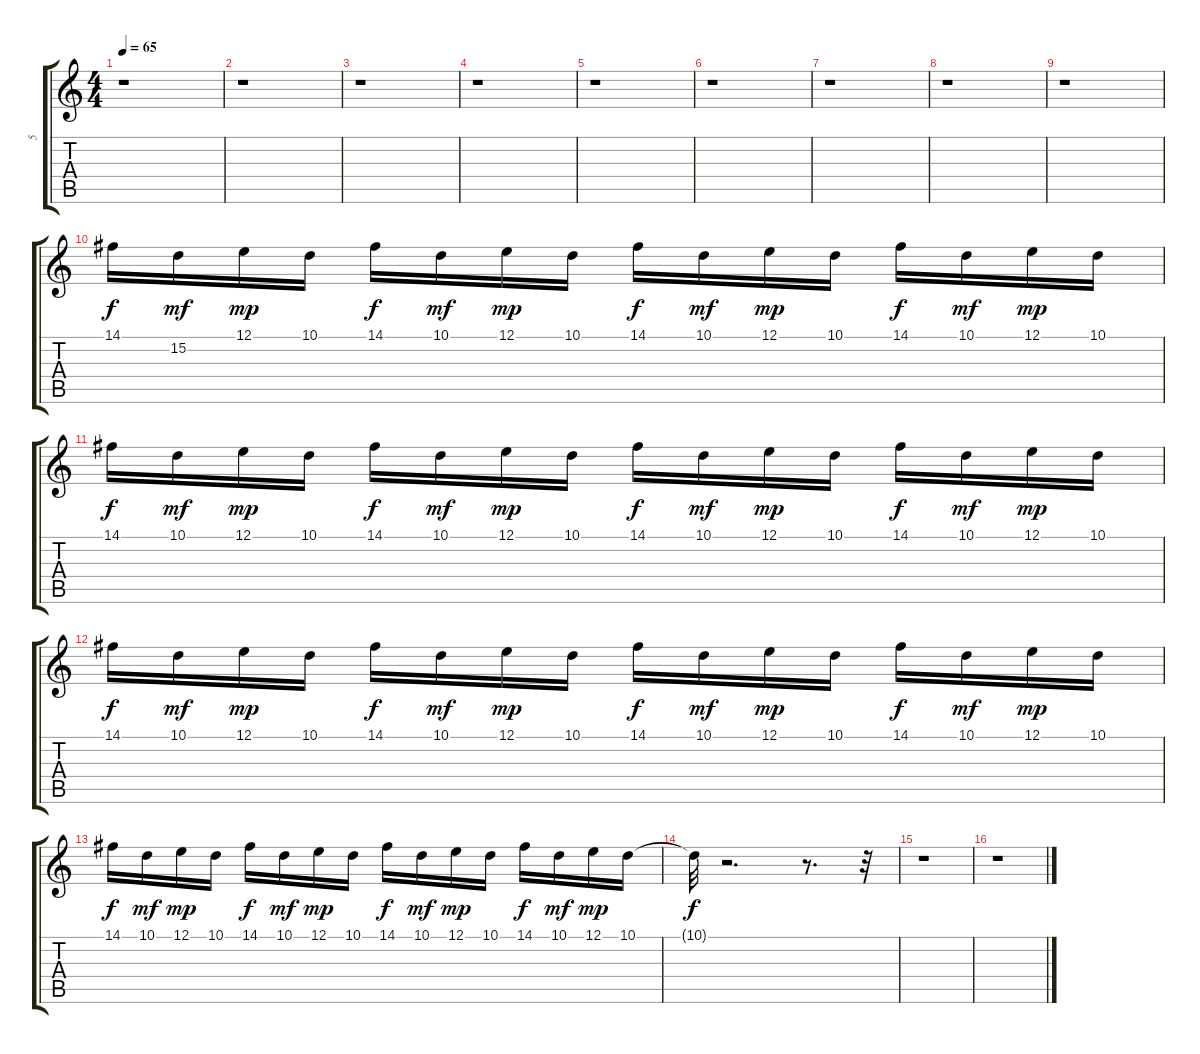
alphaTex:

\track ("5" "5") {instrument pad2warm}
\staff {score tabs}
\tuning (E4 B3 G3 D3 A2 E2) {hide}
\ts (4 4)
\tempo 65
\clef g2
\ks c
r.1{dy ff} |
r.1 |
r.1 |
r.1 |
r.1 |
r.1 |
r.1 |
r.1 |
r.1 |
14.1.16{dy f balance 14 instrument piccolo} 15.2.16{dy mf} 12.1.16{dy mp} 10.1.16 14.1.16{dy f} 10.1.16{dy mf} 12.1.16{dy mp} 10.1.16 14.1.16{dy f} 10.1.16{dy mf} 12.1.16{dy mp} 10.1.16 14.1.16{dy f} 10.1.16{dy mf} 12.1.16{dy mp} 10.1.16 |
14.1.16{dy f} 10.1.16{dy mf} 12.1.16{dy mp} 10.1.16 14.1.16{dy f} 10.1.16{dy mf} 12.1.16{dy mp} 10.1.16 14.1.16{dy f} 10.1.16{dy mf} 12.1.16{dy mp} 10.1.16 14.1.16{dy f} 10.1.16{dy mf} 12.1.16{dy mp} 10.1.16 |
14.1.16{dy f} 10.1.16{dy mf} 12.1.16{dy mp} 10.1.16 14.1.16{dy f} 10.1.16{dy mf} 12.1.16{dy mp} 10.1.16 14.1.16{dy f} 10.1.16{dy mf} 12.1.16{dy mp} 10.1.16 14.1.16{dy f} 10.1.16{dy mf} 12.1.16{dy mp} 10.1.16 |
14.1.16{dy f} 10.1.16{dy mf} 12.1.16{dy mp} 10.1.16 14.1.16{dy f} 10.1.16{dy mf} 12.1.16{dy mp} 10.1.16 14.1.16{dy f} 10.1.16{dy mf} 12.1.16{dy mp} 10.1.16 14.1.16{dy f} 10.1.16{dy mf} 12.1.16{dy mp} 10.1.16 |
10.1{t}.32{dy f} r.2{d} r.8{d} r.32 |
r.1 |
r.1
